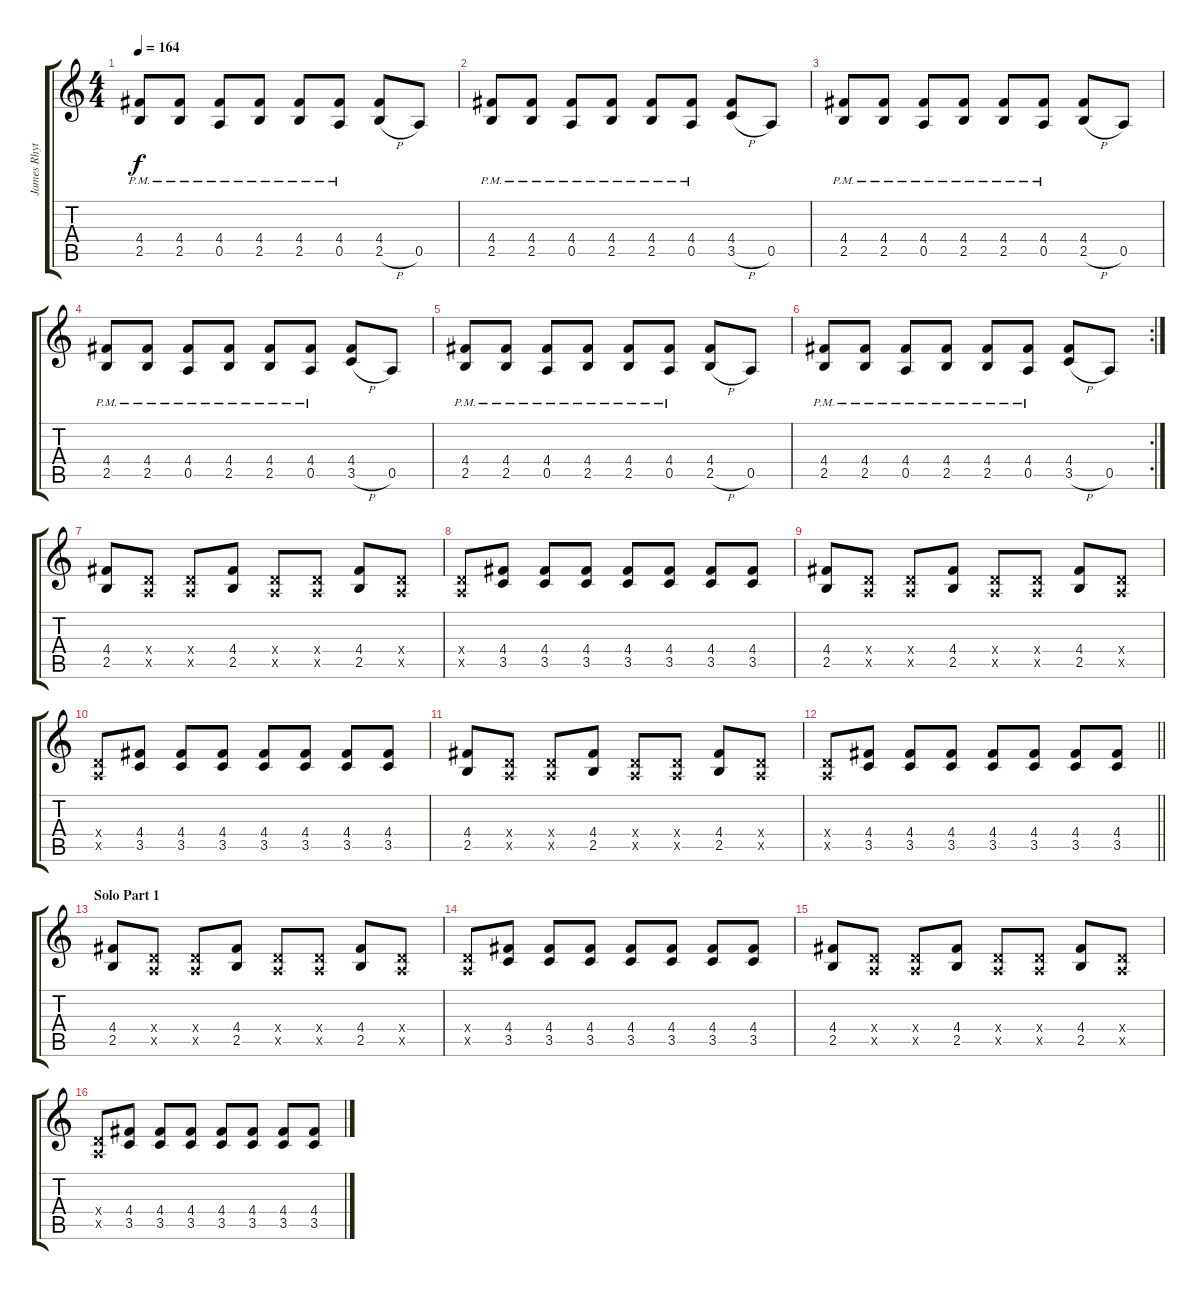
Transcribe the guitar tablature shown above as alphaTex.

\track ("James Rhythm" "James Rhyt") {instrument distortionguitar}
\staff {score tabs}
\tuning (E4 B3 G3 D3 A2 E2) {hide}
\ts (4 4)
\tempo 164
\clef g2
\ks c
(4.4{pm} 2.5{pm}).8{dy f} (4.4{pm} 2.5{pm}).8 (4.4{pm} 0.5{pm}).8 (4.4{pm} 2.5{pm}).8 (4.4{pm} 2.5{pm}).8 (4.4{pm} 0.5{pm}).8 (4.4 2.5{h}).8 0.5.8 |
(4.4{pm} 2.5{pm}).8 (4.4{pm} 2.5{pm}).8 (4.4{pm} 0.5{pm}).8 (4.4{pm} 2.5{pm}).8 (4.4{pm} 2.5{pm}).8 (4.4{pm} 0.5{pm}).8 (4.4 3.5{h}).8 0.5.8 |
(4.4{pm} 2.5{pm}).8 (4.4{pm} 2.5{pm}).8 (4.4{pm} 0.5{pm}).8 (4.4{pm} 2.5{pm}).8 (4.4{pm} 2.5{pm}).8 (4.4{pm} 0.5{pm}).8 (4.4 2.5{h}).8 0.5.8 |
(4.4{pm} 2.5{pm}).8 (4.4{pm} 2.5{pm}).8 (4.4{pm} 0.5{pm}).8 (4.4{pm} 2.5{pm}).8 (4.4{pm} 2.5{pm}).8 (4.4{pm} 0.5{pm}).8 (4.4 3.5{h}).8 0.5.8 |
(4.4{pm} 2.5{pm}).8 (4.4{pm} 2.5{pm}).8 (4.4{pm} 0.5{pm}).8 (4.4{pm} 2.5{pm}).8 (4.4{pm} 2.5{pm}).8 (4.4{pm} 0.5{pm}).8 (4.4 2.5{h}).8 0.5.8 |
\rc 2
(4.4{pm} 2.5{pm}).8 (4.4{pm} 2.5{pm}).8 (4.4{pm} 0.5{pm}).8 (4.4{pm} 2.5{pm}).8 (4.4{pm} 2.5{pm}).8 (4.4{pm} 0.5{pm}).8 (4.4 3.5{h}).8 0.5.8 |
(4.4 2.5).8 (0.4{x} 0.5{x}).8 (0.4{x} 0.5{x}).8 (4.4 2.5).8 (0.4{x} 0.5{x}).8 (0.4{x} 0.5{x}).8 (4.4 2.5).8 (0.4{x} 0.5{x}).8 |
(0.4{x} 0.5{x}).8 (4.4 3.5).8 (4.4 3.5).8 (4.4 3.5).8 (4.4 3.5).8 (4.4 3.5).8 (4.4 3.5).8 (4.4 3.5).8 |
(4.4 2.5).8 (0.4{x} 0.5{x}).8 (0.4{x} 0.5{x}).8 (4.4 2.5).8 (0.4{x} 0.5{x}).8 (0.4{x} 0.5{x}).8 (4.4 2.5).8 (0.4{x} 0.5{x}).8 |
(0.4{x} 0.5{x}).8 (4.4 3.5).8 (4.4 3.5).8 (4.4 3.5).8 (4.4 3.5).8 (4.4 3.5).8 (4.4 3.5).8 (4.4 3.5).8 |
(4.4 2.5).8 (0.4{x} 0.5{x}).8 (0.4{x} 0.5{x}).8 (4.4 2.5).8 (0.4{x} 0.5{x}).8 (0.4{x} 0.5{x}).8 (4.4 2.5).8 (0.4{x} 0.5{x}).8 |
\barLineRight lightlight
(0.4{x} 0.5{x}).8 (4.4 3.5).8 (4.4 3.5).8 (4.4 3.5).8 (4.4 3.5).8 (4.4 3.5).8 (4.4 3.5).8 (4.4 3.5).8 |
\section ("" "Solo Part 1")
(4.4 2.5).8 (0.4{x} 0.5{x}).8 (0.4{x} 0.5{x}).8 (4.4 2.5).8 (0.4{x} 0.5{x}).8 (0.4{x} 0.5{x}).8 (4.4 2.5).8 (0.4{x} 0.5{x}).8 |
(0.4{x} 0.5{x}).8 (4.4 3.5).8 (4.4 3.5).8 (4.4 3.5).8 (4.4 3.5).8 (4.4 3.5).8 (4.4 3.5).8 (4.4 3.5).8 |
(4.4 2.5).8 (0.4{x} 0.5{x}).8 (0.4{x} 0.5{x}).8 (4.4 2.5).8 (0.4{x} 0.5{x}).8 (0.4{x} 0.5{x}).8 (4.4 2.5).8 (0.4{x} 0.5{x}).8 |
(0.4{x} 0.5{x}).8 (4.4 3.5).8 (4.4 3.5).8 (4.4 3.5).8 (4.4 3.5).8 (4.4 3.5).8 (4.4 3.5).8 (4.4 3.5).8
